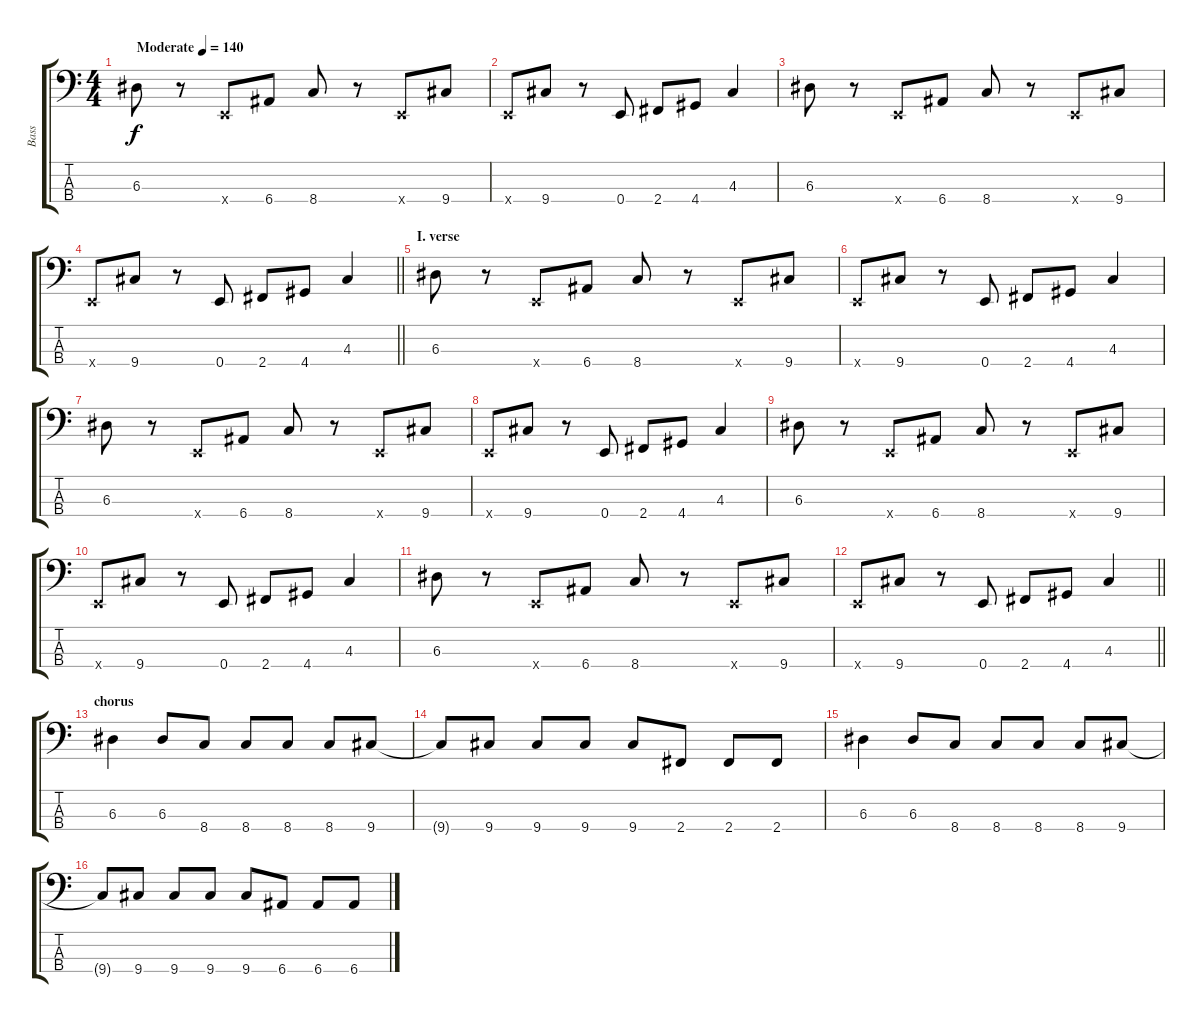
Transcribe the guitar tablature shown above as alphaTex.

\track ("Bass" "Bass") {instrument electricbassfinger}
\staff {score tabs}
\tuning (G2 D2 A1 E1) {hide}
\ts (4 4)
\tempo (140 "Moderate")
\clef f4
\ks c
6.3.8{dy f instrument electricbassfinger} r.8 0.4{x}.8 6.4.8 8.4.8 r.8 0.4{x}.8 9.4.8 |
0.4{x}.8 9.4.8 r.8 0.4.8 2.4.8 4.4.8 4.3.4 |
6.3.8 r.8 0.4{x}.8 6.4.8 8.4.8 r.8 0.4{x}.8 9.4.8 |
\barLineRight lightlight
0.4{x}.8 9.4.8 r.8 0.4.8 2.4.8 4.4.8 4.3.4 |
\section ("" "I. verse")
6.3.8 r.8 0.4{x}.8 6.4.8 8.4.8 r.8 0.4{x}.8 9.4.8 |
0.4{x}.8 9.4.8 r.8 0.4.8 2.4.8 4.4.8 4.3.4 |
6.3.8 r.8 0.4{x}.8 6.4.8 8.4.8 r.8 0.4{x}.8 9.4.8 |
0.4{x}.8 9.4.8 r.8 0.4.8 2.4.8 4.4.8 4.3.4 |
6.3.8 r.8 0.4{x}.8 6.4.8 8.4.8 r.8 0.4{x}.8 9.4.8 |
0.4{x}.8 9.4.8 r.8 0.4.8 2.4.8 4.4.8 4.3.4 |
6.3.8 r.8 0.4{x}.8 6.4.8 8.4.8 r.8 0.4{x}.8 9.4.8 |
\barLineRight lightlight
0.4{x}.8 9.4.8 r.8 0.4.8 2.4.8 4.4.8 4.3.4 |
\section ("" "chorus")
6.3.4 6.3.8 8.4.8 8.4.8 8.4.8 8.4.8 9.4.8 |
9.4{t}.8 9.4.8 9.4.8 9.4.8 9.4.8 2.4.8 2.4.8 2.4.8 |
6.3.4 6.3.8 8.4.8 8.4.8 8.4.8 8.4.8 9.4.8 |
9.4{t}.8 9.4.8 9.4.8 9.4.8 9.4.8 6.4.8 6.4.8 6.4.8
